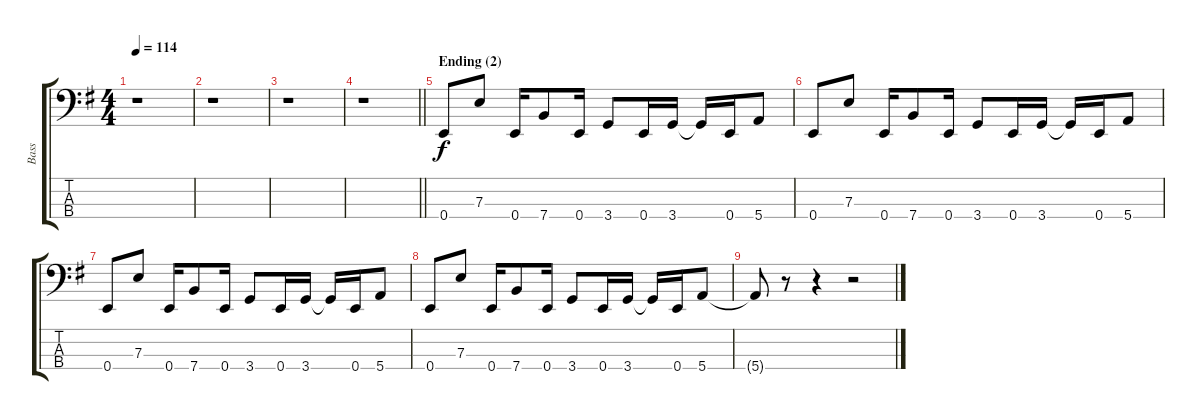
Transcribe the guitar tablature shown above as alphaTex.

\track ("Bass" "Bass") {instrument electricbasspick}
\staff {score tabs}
\tuning (G2 D2 A1 E1) {hide}
\ts (4 4)
\tempo 114
\clef f4
\ks eminor
r.1{dy f} |
r.1 |
r.1 |
\barLineRight lightlight
r.1 |
\section ("" "Ending (2)")
0.4.8 7.3.8 0.4.16 7.4.8 0.4.16 3.4.8 0.4.16 3.4.16 3.4{t}.16 0.4.16 5.4.8 |
0.4.8 7.3.8 0.4.16 7.4.8 0.4.16 3.4.8 0.4.16 3.4.16 3.4{t}.16 0.4.16 5.4.8 |
0.4.8 7.3.8 0.4.16 7.4.8 0.4.16 3.4.8 0.4.16 3.4.16 3.4{t}.16 0.4.16 5.4.8 |
0.4.8 7.3.8 0.4.16 7.4.8 0.4.16 3.4.8 0.4.16 3.4.16 3.4{t}.16 0.4.16 5.4.8 |
5.4{t}.8 r.8 r.4 r.2
